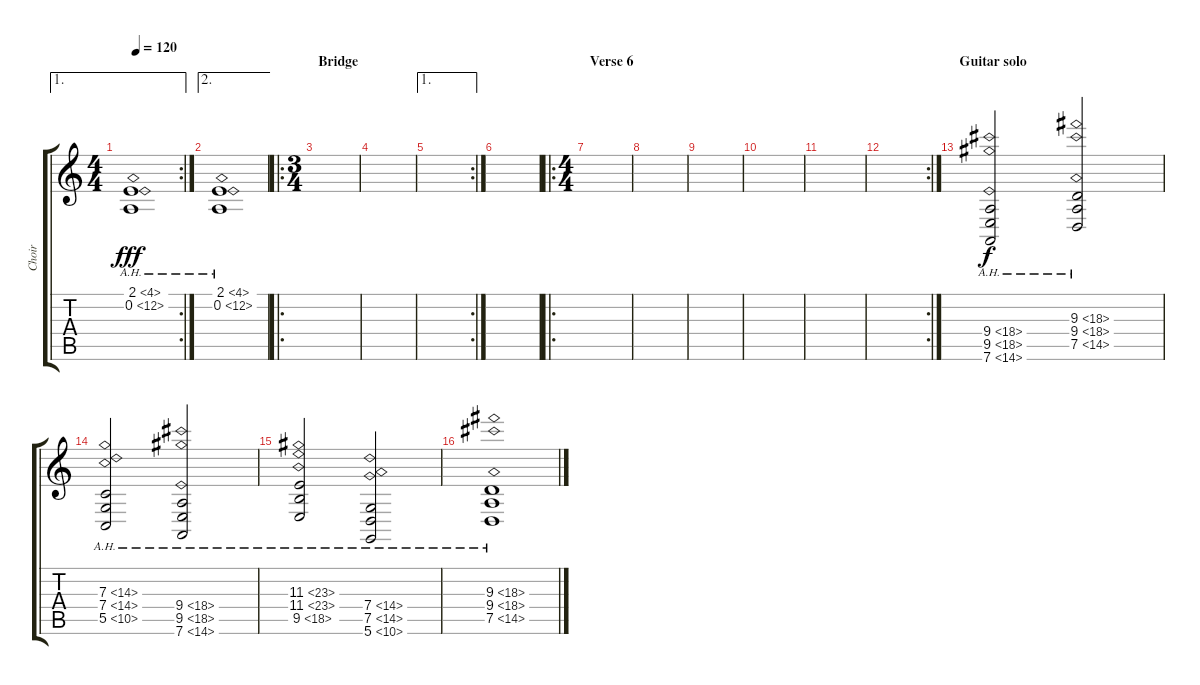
\track ("Choir" "Choir") {instrument choiraahs}
\staff {score tabs}
\tuning (D4 A3 F3 C3 G2 D2) {hide}
\ae 1
\rc 2
\ts (4 4)
\tempo 120
\clef g2
\ks c
(2.1{ah 2} 0.2{ah 12}).1{dy fff} |
\ae 2
(2.1{ah 2} 0.2{ah 12}).1 |
\ro
\ts (3 4)
\section ("" "Bridge")
|
|
\ae 1
\rc 2
|
|
\ro
\ts (4 4)
\section ("" "Verse 6")
|
|
|
|
|
\rc 2
|
\section ("" "Guitar solo")
(9.4{ah 9} 9.5{ah 9} 7.6{ah 7}).2{dy f} (9.3{ah 9} 9.4{ah 9} 7.5{ah 7}).2 |
(7.3{ah 7} 7.4{ah 7} 5.5{ah 5}).2 (9.4{ah 9} 9.5{ah 9} 7.6{ah 7}).2 |
(11.3{ah 12} 11.4{ah 12} 9.5{ah 9}).2 (7.4{ah 7} 7.5{ah 7} 5.6{ah 5}).2 |
(9.3{ah 9} 9.4{ah 9} 7.5{ah 7}).1
